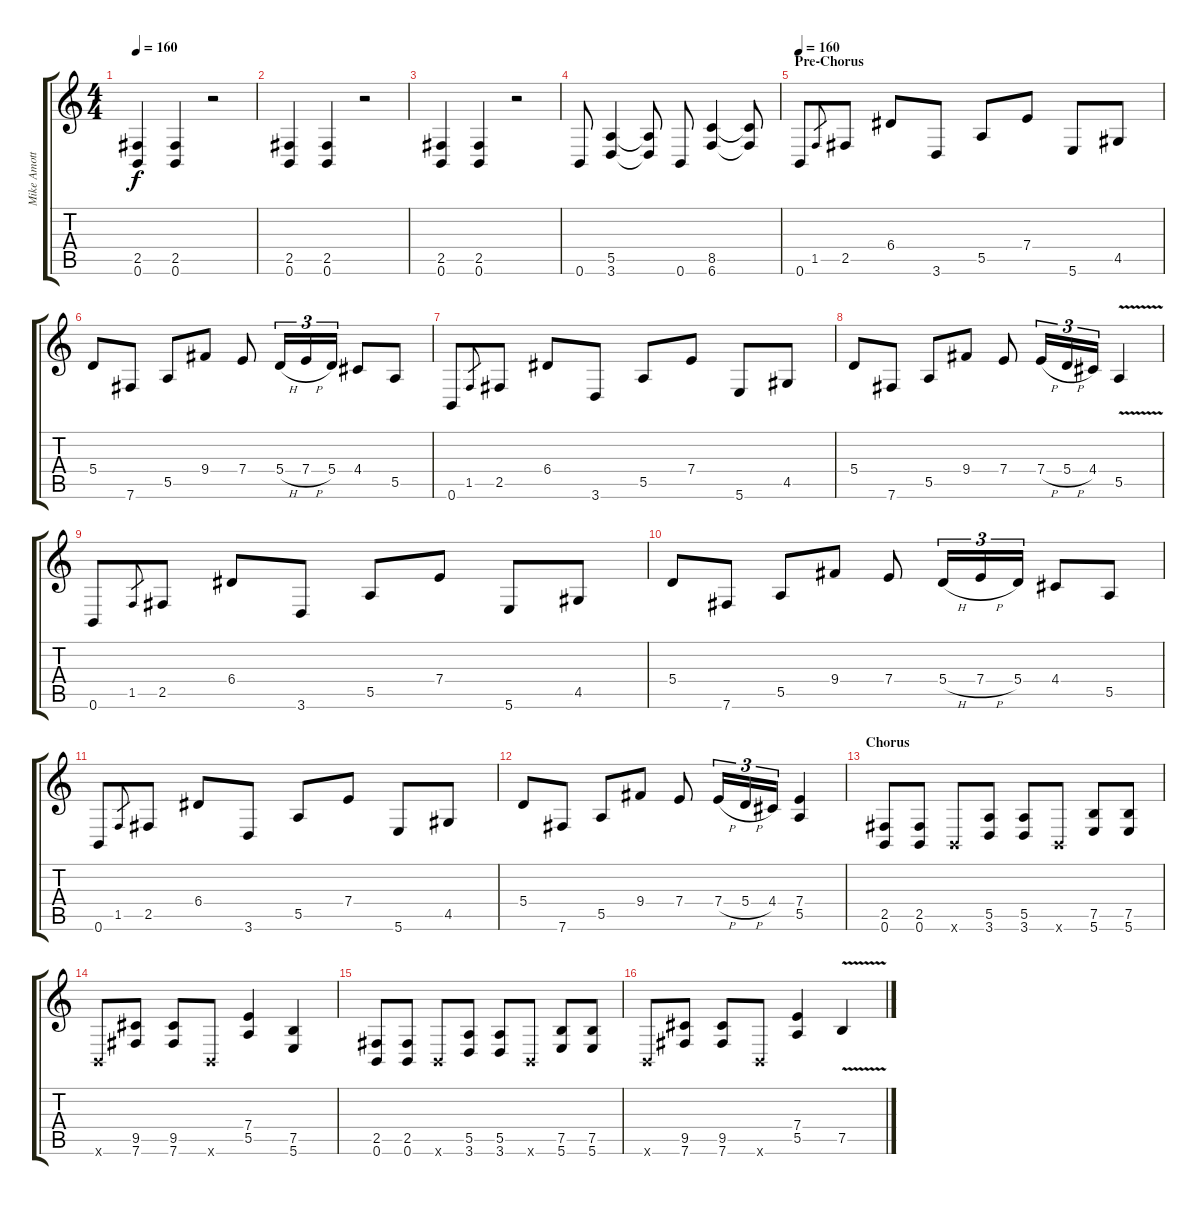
\track ("Mike Amott" "Mike Amott") {instrument distortionguitar}
\staff {score tabs}
\tuning (B3 Gb3 D3 A2 E2 B1) {hide}
\ts (4 4)
\tempo 160
\clef g2
\ks c
(2.5 0.6).4{dy f} (2.5 0.6).4 r.2 |
(2.5 0.6).4 (2.5 0.6).4 r.2 |
(2.5 0.6).4 (2.5 0.6).4 r.2 |
0.6.8 (5.5 3.6).4 (5.5{t} 3.6{t}).8 0.6.8 (8.5 6.6).4 (8.5{t} 6.6{t}).8 |
\section ("" "Pre-Chorus")
\tempo 160
0.6.8 1.5.8{gr} 2.5.8 6.4.8 3.6.8 5.5.8 7.4.8 5.6.8 4.5.8 |
5.4.8 7.6.8 5.5.8 9.4.8 7.4.8 5.4{h}.16{tu (3 2)} 7.4{h}.16{tu (3 2)} 5.4.16{tu (3 2)} 4.4.8 5.5.8 |
0.6.8 1.5.8{gr} 2.5.8 6.4.8 3.6.8 5.5.8 7.4.8 5.6.8 4.5.8 |
5.4.8 7.6.8 5.5.8 9.4.8 7.4.8 7.4{h}.16{tu (3 2)} 5.4{h}.16{tu (3 2)} 4.4.16{tu (3 2)} 5.5{v}.4 |
0.6.8 1.5.8{gr} 2.5.8 6.4.8 3.6.8 5.5.8 7.4.8 5.6.8 4.5.8 |
5.4.8 7.6.8 5.5.8 9.4.8 7.4.8 5.4{h}.16{tu (3 2)} 7.4{h}.16{tu (3 2)} 5.4.16{tu (3 2)} 4.4.8 5.5.8 |
0.6.8 1.5.8{gr} 2.5.8 6.4.8 3.6.8 5.5.8 7.4.8 5.6.8 4.5.8 |
5.4.8 7.6.8 5.5.8 9.4.8 7.4.8 7.4{h}.16{tu (3 2)} 5.4{h}.16{tu (3 2)} 4.4.16{tu (3 2)} (7.4 5.5).4 |
\section ("" "Chorus")
(2.5 0.6).8 (2.5 0.6).8 0.6{x}.8 (5.5 3.6).8 (5.5 3.6).8 0.6{x}.8 (7.5 5.6).8 (7.5 5.6).8 |
0.6{x}.8 (9.5 7.6).8 (9.5 7.6).8 0.6{x}.8 (7.4 5.5).4 (7.5 5.6).4 |
(2.5 0.6).8 (2.5 0.6).8 0.6{x}.8 (5.5 3.6).8 (5.5 3.6).8 0.6{x}.8 (7.5 5.6).8 (7.5 5.6).8 |
0.6{x}.8 (9.5 7.6).8 (9.5 7.6).8 0.6{x}.8 (7.4 5.5).4 7.5{v}.4
